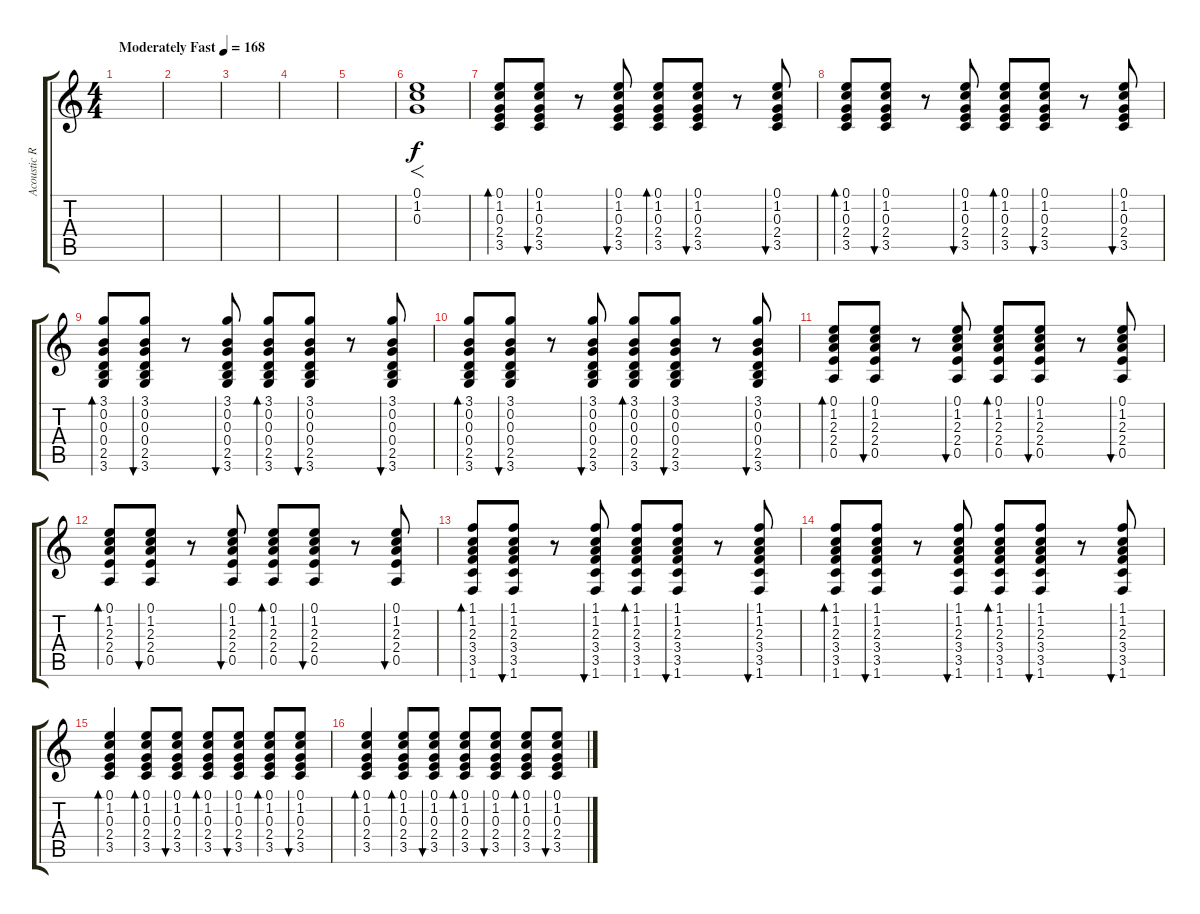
\track ("Acoustic Rhythm" "Acoustic R") {instrument acousticguitarsteel}
\staff {score tabs}
\tuning (E4 B3 G3 D3 A2 E2) {hide}
\ts (4 4)
\tempo (168 "Moderately Fast")
\clef g2
\ks c
|
|
|
|
|
(0.1 1.2 0.3).1{f} |
(0.1 1.2 0.3 2.4 3.5).8{bd 60} (0.1 1.2 0.3 2.4 3.5).8{bu 60} r.8 (0.1 1.2 0.3 2.4 3.5).8{bu 60} (0.1 1.2 0.3 2.4 3.5).8{bd 60} (0.1 1.2 0.3 2.4 3.5).8{bu 60} r.8 (0.1 1.2 0.3 2.4 3.5).8{bu 60} |
(0.1 1.2 0.3 2.4 3.5).8{bd 60} (0.1 1.2 0.3 2.4 3.5).8{bu 60} r.8 (0.1 1.2 0.3 2.4 3.5).8{bu 60} (0.1 1.2 0.3 2.4 3.5).8{bd 60} (0.1 1.2 0.3 2.4 3.5).8{bu 60} r.8 (0.1 1.2 0.3 2.4 3.5).8{bu 60} |
(3.1 0.2 0.3 0.4 2.5 3.6).8{bd 60} (3.1 0.2 0.3 0.4 2.5 3.6).8{bu 60} r.8 (3.1 0.2 0.3 0.4 2.5 3.6).8{bu 60} (3.1 0.2 0.3 0.4 2.5 3.6).8{bd 60} (3.1 0.2 0.3 0.4 2.5 3.6).8{bu 60} r.8 (3.1 0.2 0.3 0.4 2.5 3.6).8{bu 60} |
(3.1 0.2 0.3 0.4 2.5 3.6).8{bd 60} (3.1 0.2 0.3 0.4 2.5 3.6).8{bu 60} r.8 (3.1 0.2 0.3 0.4 2.5 3.6).8{bu 60} (3.1 0.2 0.3 0.4 2.5 3.6).8{bd 60} (3.1 0.2 0.3 0.4 2.5 3.6).8{bu 60} r.8 (3.1 0.2 0.3 0.4 2.5 3.6).8{bu 60} |
(0.1 1.2 2.3 2.4 0.5).8{bd 60} (0.1 1.2 2.3 2.4 0.5).8{bu 60} r.8 (0.1 1.2 2.3 2.4 0.5).8{bu 60} (0.1 1.2 2.3 2.4 0.5).8{bd 60} (0.1 1.2 2.3 2.4 0.5).8{bu 60} r.8 (0.1 1.2 2.3 2.4 0.5).8{bu 60} |
(0.1 1.2 2.3 2.4 0.5).8{bd 60} (0.1 1.2 2.3 2.4 0.5).8{bu 60} r.8 (0.1 1.2 2.3 2.4 0.5).8{bu 60} (0.1 1.2 2.3 2.4 0.5).8{bd 60} (0.1 1.2 2.3 2.4 0.5).8{bu 60} r.8 (0.1 1.2 2.3 2.4 0.5).8{bu 60} |
(1.1 1.2 2.3 3.4 3.5 1.6).8{bd 60} (1.1 1.2 2.3 3.4 3.5 1.6).8{bu 60} r.8 (1.1 1.2 2.3 3.4 3.5 1.6).8{bu 60} (1.1 1.2 2.3 3.4 3.5 1.6).8{bd 60} (1.1 1.2 2.3 3.4 3.5 1.6).8{bu 60} r.8 (1.1 1.2 2.3 3.4 3.5 1.6).8{bu 60} |
(1.1 1.2 2.3 3.4 3.5 1.6).8{bd 60} (1.1 1.2 2.3 3.4 3.5 1.6).8{bu 60} r.8 (1.1 1.2 2.3 3.4 3.5 1.6).8{bu 60} (1.1 1.2 2.3 3.4 3.5 1.6).8{bd 60} (1.1 1.2 2.3 3.4 3.5 1.6).8{bu 60} r.8 (1.1 1.2 2.3 3.4 3.5 1.6).8{bu 60} |
(0.1 1.2 0.3 2.4 3.5).4{bd 60} (0.1 1.2 0.3 2.4 3.5).8{bd 60} (0.1 1.2 0.3 2.4 3.5).8{bu 60} (0.1 1.2 0.3 2.4 3.5).8{bd 60} (0.1 1.2 0.3 2.4 3.5).8{bu 60} (0.1 1.2 0.3 2.4 3.5).8{bd 60} (0.1 1.2 0.3 2.4 3.5).8{bu 60} |
(0.1 1.2 0.3 2.4 3.5).4{bd 60} (0.1 1.2 0.3 2.4 3.5).8{bd 60} (0.1 1.2 0.3 2.4 3.5).8{bu 60} (0.1 1.2 0.3 2.4 3.5).8{bd 60} (0.1 1.2 0.3 2.4 3.5).8{bu 60} (0.1 1.2 0.3 2.4 3.5).8{bd 60} (0.1 1.2 0.3 2.4 3.5).8{bu 60}
